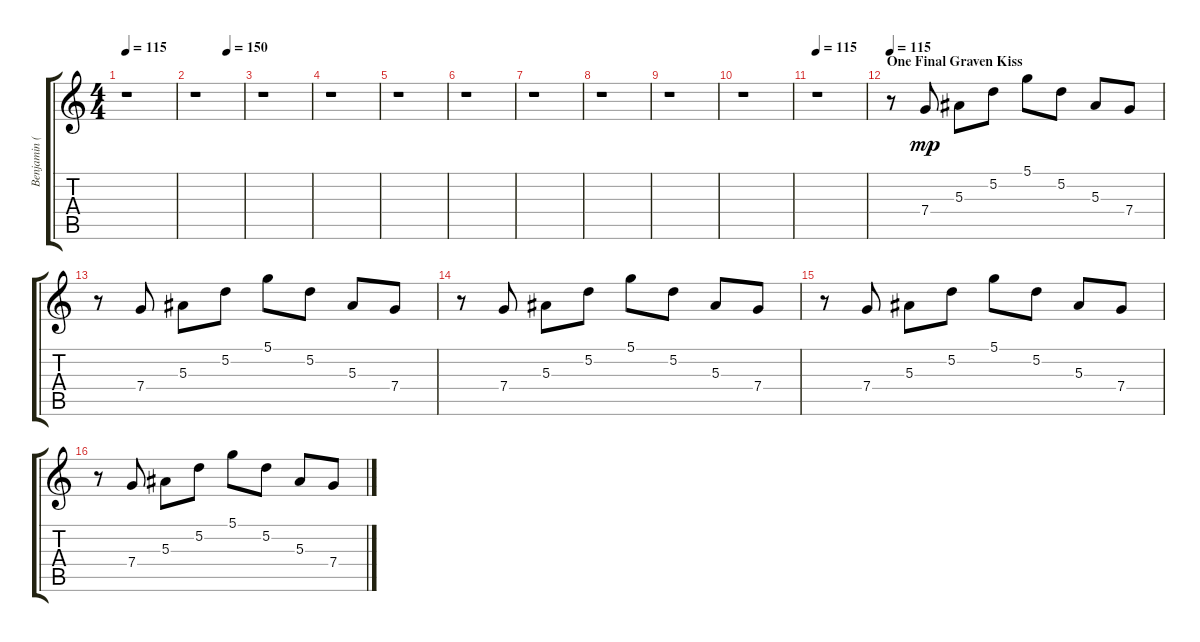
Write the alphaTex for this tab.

\track ("Benjamin (KeybHigh)" "Benjamin (") {instrument musicbox}
\staff {score tabs}
\tuning (D5 A4 F4 C4 G3 D3) {hide}
\ts (4 4)
\tempo 115
\clef g2
\ks c
r.1{dy f} |
\tempo (150 0.6666666666666666)
r.1 |
r.1 |
r.1 |
r.1 |
r.1 |
r.1 |
r.1 |
r.1 |
r.1 |
\tempo 115
r.1 |
\section ("" "One Final Graven Kiss")
\tempo 115
r.8{volume 12 balance 10 instrument acousticgrandpiano} 7.4.8{dy mp} 5.3.8 5.2.8 5.1.8 5.2.8 5.3.8 7.4.8 |
r.8 7.4.8 5.3.8 5.2.8 5.1.8 5.2.8 5.3.8 7.4.8 |
r.8 7.4.8 5.3.8 5.2.8 5.1.8 5.2.8 5.3.8 7.4.8 |
r.8 7.4.8 5.3.8 5.2.8 5.1.8 5.2.8 5.3.8 7.4.8 |
r.8 7.4.8 5.3.8 5.2.8 5.1.8 5.2.8 5.3.8 7.4.8
